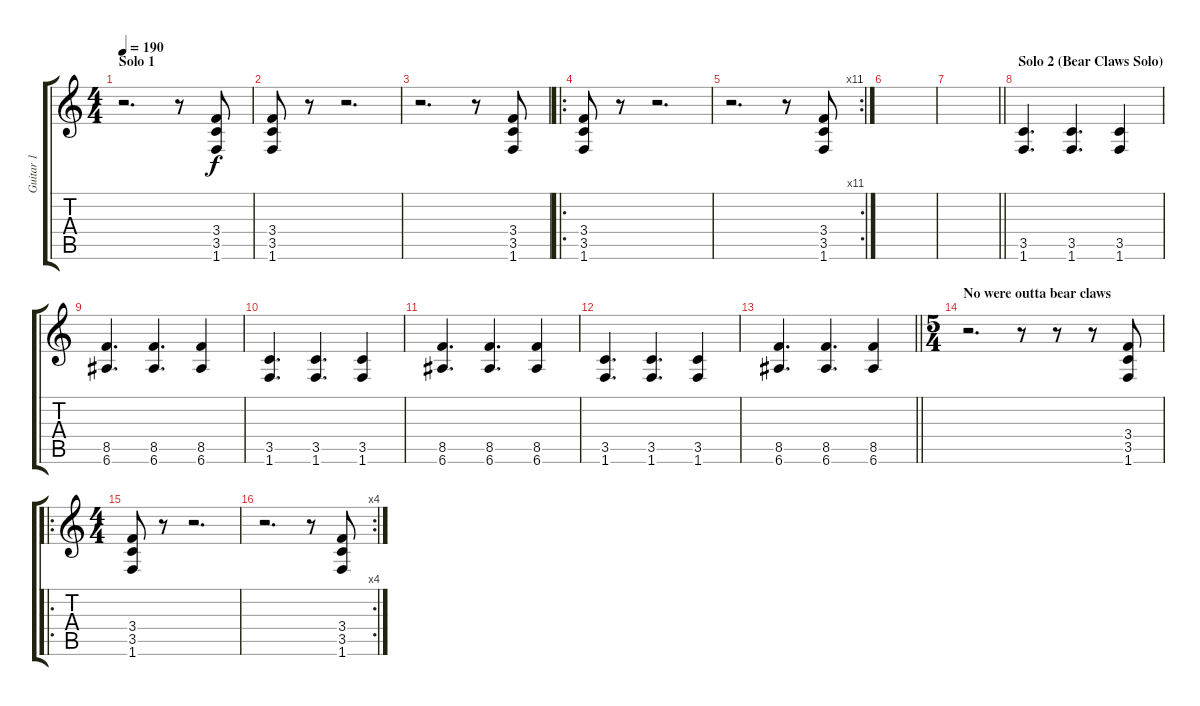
\track ("Guitar 1" "Guitar 1") {instrument distortionguitar}
\staff {score tabs}
\tuning (E4 B3 G3 D3 A2 E2) {hide}
\ts (4 4)
\section ("" "Solo 1")
\tempo 190
\clef g2
\ks c
r.2{d dy f} r.8 (3.4 3.5 1.6).8 |
(3.4 3.5 1.6).8 r.8 r.2{d} |
r.2{d} r.8 (3.4 3.5 1.6).8 |
\ro
(3.4 3.5 1.6).8 r.8 r.2{d} |
\rc 11
r.2{d} r.8 (3.4 3.5 1.6).8 |
|
\barLineRight lightlight
|
\section ("" "Solo 2 (Bear Claws Solo)")
(3.5 1.6).4{d} (3.5 1.6).4{d} (3.5 1.6).4 |
(8.5 6.6).4{d} (8.5 6.6).4{d} (8.5 6.6).4 |
(3.5 1.6).4{d} (3.5 1.6).4{d} (3.5 1.6).4 |
(8.5 6.6).4{d} (8.5 6.6).4{d} (8.5 6.6).4 |
(3.5 1.6).4{d} (3.5 1.6).4{d} (3.5 1.6).4 |
\barLineRight lightlight
(8.5 6.6).4{d} (8.5 6.6).4{d} (8.5 6.6).4 |
\ts (5 4)
\section ("" "No were outta bear claws")
r.2{d} r.8 r.8 r.8 (3.4 3.5 1.6).8 |
\ro
\ts (4 4)
(3.4 3.5 1.6).8 r.8 r.2{d} |
\rc 4
r.2{d} r.8 (3.4 3.5 1.6).8
